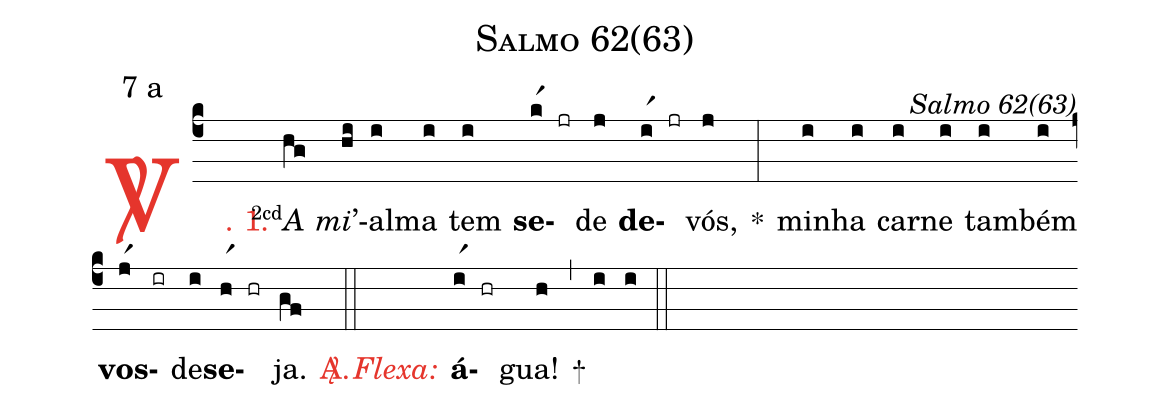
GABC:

name: Salmo 62(63);
mode: 7;
mode-differentia: a;
commentary: Salmo 62(63);
%%
(c4)

<c><sp>V/</sp>. 1.</c>() <v>\VSup{2cd}</v><i>A</i>(hg) <i>mi</i>'(hi)al(i)ma(i) tem(i) <b>se</b>(kr1)(jr) de(j) <b>de</b>(ir1)(jr) vós,(j) *(:) mi(i)nha(i) car(i)ne(i) tam(i)bém(i) <b>vos</b>(jr1)(ir) de(i)<b>se</b>(hr1)(hr)ja.(gf)

<c><sp>A/</sp>.</c>(::)

<nlba><c><i>Flexa:</i></c>() <b>á</b></nlba>(ir1)(hr)gua!(h) +(,) (i) (i)

(::)
